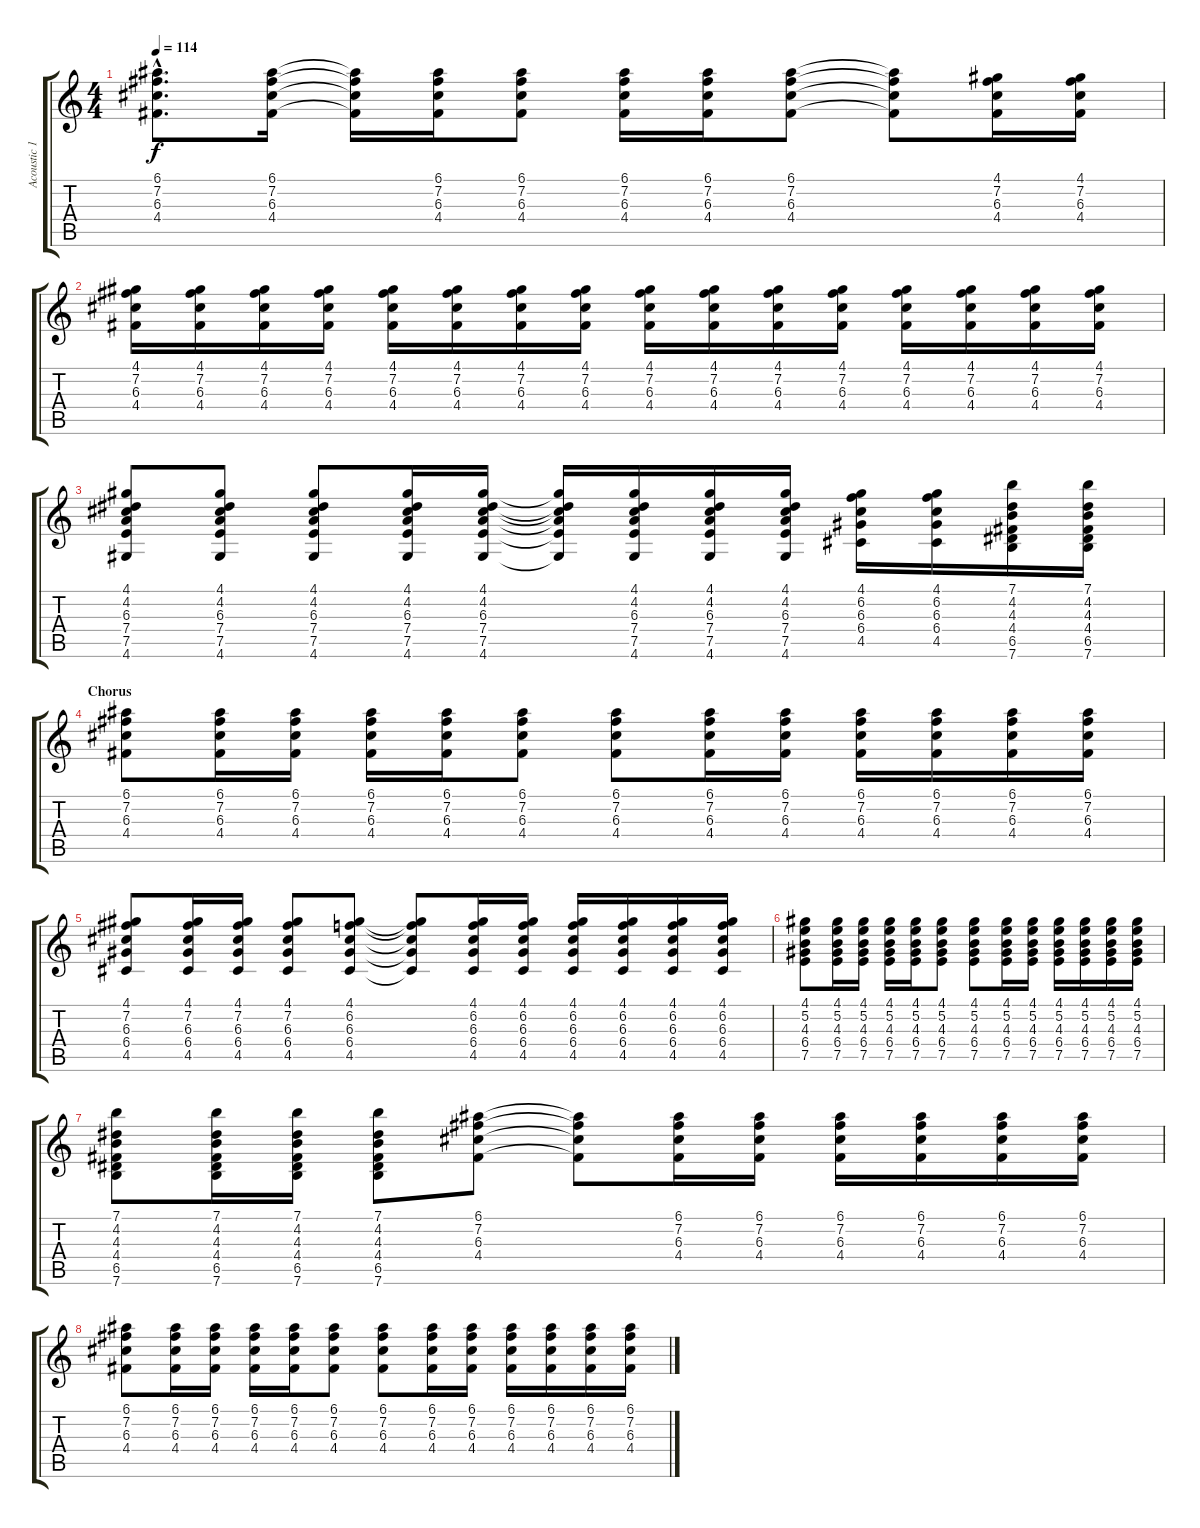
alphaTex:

\track ("Acoustic 1" "Acoustic 1") {instrument acousticguitarnylon}
\staff {score tabs}
\tuning (E4 B3 G3 D3 A2 E2) {hide}
\ts (4 4)
\tempo 114
\clef g2
\ks c
(6.1{hac} 7.2{hac} 6.3{hac} 4.4{hac}).8{d dy f} (6.1 7.2 6.3 4.4).16 (6.1{t} 7.2{t} 6.3{t} 4.4{t}).16 (6.1 7.2 6.3 4.4).16 (6.1 7.2 6.3 4.4).8 (6.1 7.2 6.3 4.4).16 (6.1 7.2 6.3 4.4).16 (6.1 7.2 6.3 4.4).8 (6.1{t} 7.2{t} 6.3{t} 4.4{t}).8 (4.1 7.2 6.3 4.4).16 (4.1 7.2 6.3 4.4).16 |
(4.1 7.2 6.3 4.4).16 (4.1 7.2 6.3 4.4).16 (4.1 7.2 6.3 4.4).16 (4.1 7.2 6.3 4.4).16 (4.1 7.2 6.3 4.4).16 (4.1 7.2 6.3 4.4).16 (4.1 7.2 6.3 4.4).16 (4.1 7.2 6.3 4.4).16 (4.1 7.2 6.3 4.4).16 (4.1 7.2 6.3 4.4).16 (4.1 7.2 6.3 4.4).16 (4.1 7.2 6.3 4.4).16 (4.1 7.2 6.3 4.4).16 (4.1 7.2 6.3 4.4).16 (4.1 7.2 6.3 4.4).16 (4.1 7.2 6.3 4.4).16 |
(4.1 4.2 6.3 7.4 7.5 4.6).8 (4.1 4.2 6.3 7.4 7.5 4.6).8 (4.1 4.2 6.3 7.4 7.5 4.6).8 (4.1 4.2 6.3 7.4 7.5 4.6).16 (4.1 4.2 6.3 7.4 7.5 4.6).16 (4.1{t} 4.2{t} 6.3{t} 7.4{t} 7.5{t} 4.6{t}).16 (4.1 4.2 6.3 7.4 7.5 4.6).16 (4.1 4.2 6.3 7.4 7.5 4.6).16 (4.1 4.2 6.3 7.4 7.5 4.6).16 (4.1 6.2 6.3 6.4 4.5).16 (4.1 6.2 6.3 6.4 4.5).16 (7.1 4.2 4.3 4.4 6.5 7.6).16 (7.1 4.2 4.3 4.4 6.5 7.6).16 |
\section ("" "Chorus")
(6.1 7.2 6.3 4.4).8 (6.1 7.2 6.3 4.4).16 (6.1 7.2 6.3 4.4).16 (6.1 7.2 6.3 4.4).16 (6.1 7.2 6.3 4.4).16 (6.1 7.2 6.3 4.4).8 (6.1 7.2 6.3 4.4).8 (6.1 7.2 6.3 4.4).16 (6.1 7.2 6.3 4.4).16 (6.1 7.2 6.3 4.4).16 (6.1 7.2 6.3 4.4).16 (6.1 7.2 6.3 4.4).16 (6.1 7.2 6.3 4.4).16 |
(4.1 7.2 6.3 6.4 4.5).8 (4.1 7.2 6.3 6.4 4.5).16 (4.1 7.2 6.3 6.4 4.5).16 (4.1 7.2 6.3 6.4 4.5).8 (4.1 6.2 6.3 6.4 4.5).8 (4.1{t} 6.2{t} 6.3{t} 6.4{t} 4.5{t}).8 (4.1 6.2 6.3 6.4 4.5).16 (4.1 6.2 6.3 6.4 4.5).16 (4.1 6.2 6.3 6.4 4.5).16 (4.1 6.2 6.3 6.4 4.5).16 (4.1 6.2 6.3 6.4 4.5).16 (4.1 6.2 6.3 6.4 4.5).16 |
(4.1 5.2 4.3 6.4 7.5).8 (4.1 5.2 4.3 6.4 7.5).16 (4.1 5.2 4.3 6.4 7.5).16 (4.1 5.2 4.3 6.4 7.5).16 (4.1 5.2 4.3 6.4 7.5).16 (4.1 5.2 4.3 6.4 7.5).8 (4.1 5.2 4.3 6.4 7.5).8 (4.1 5.2 4.3 6.4 7.5).16 (4.1 5.2 4.3 6.4 7.5).16 (4.1 5.2 4.3 6.4 7.5).16 (4.1 5.2 4.3 6.4 7.5).16 (4.1 5.2 4.3 6.4 7.5).16 (4.1 5.2 4.3 6.4 7.5).16 |
(7.1 4.2 4.3 4.4 6.5 7.6).8 (7.1 4.2 4.3 4.4 6.5 7.6).16 (7.1 4.2 4.3 4.4 6.5 7.6).16 (7.1 4.2 4.3 4.4 6.5 7.6).8 (6.1 7.2 6.3 4.4).8 (6.1{t} 7.2{t} 6.3{t} 4.4{t}).8 (6.1 7.2 6.3 4.4).16 (6.1 7.2 6.3 4.4).16 (6.1 7.2 6.3 4.4).16 (6.1 7.2 6.3 4.4).16 (6.1 7.2 6.3 4.4).16 (6.1 7.2 6.3 4.4).16 |
(6.1 7.2 6.3 4.4).8 (6.1 7.2 6.3 4.4).16 (6.1 7.2 6.3 4.4).16 (6.1 7.2 6.3 4.4).16 (6.1 7.2 6.3 4.4).16 (6.1 7.2 6.3 4.4).8 (6.1 7.2 6.3 4.4).8 (6.1 7.2 6.3 4.4).16 (6.1 7.2 6.3 4.4).16 (6.1 7.2 6.3 4.4).16 (6.1 7.2 6.3 4.4).16 (6.1 7.2 6.3 4.4).16 (6.1 7.2 6.3 4.4).16
